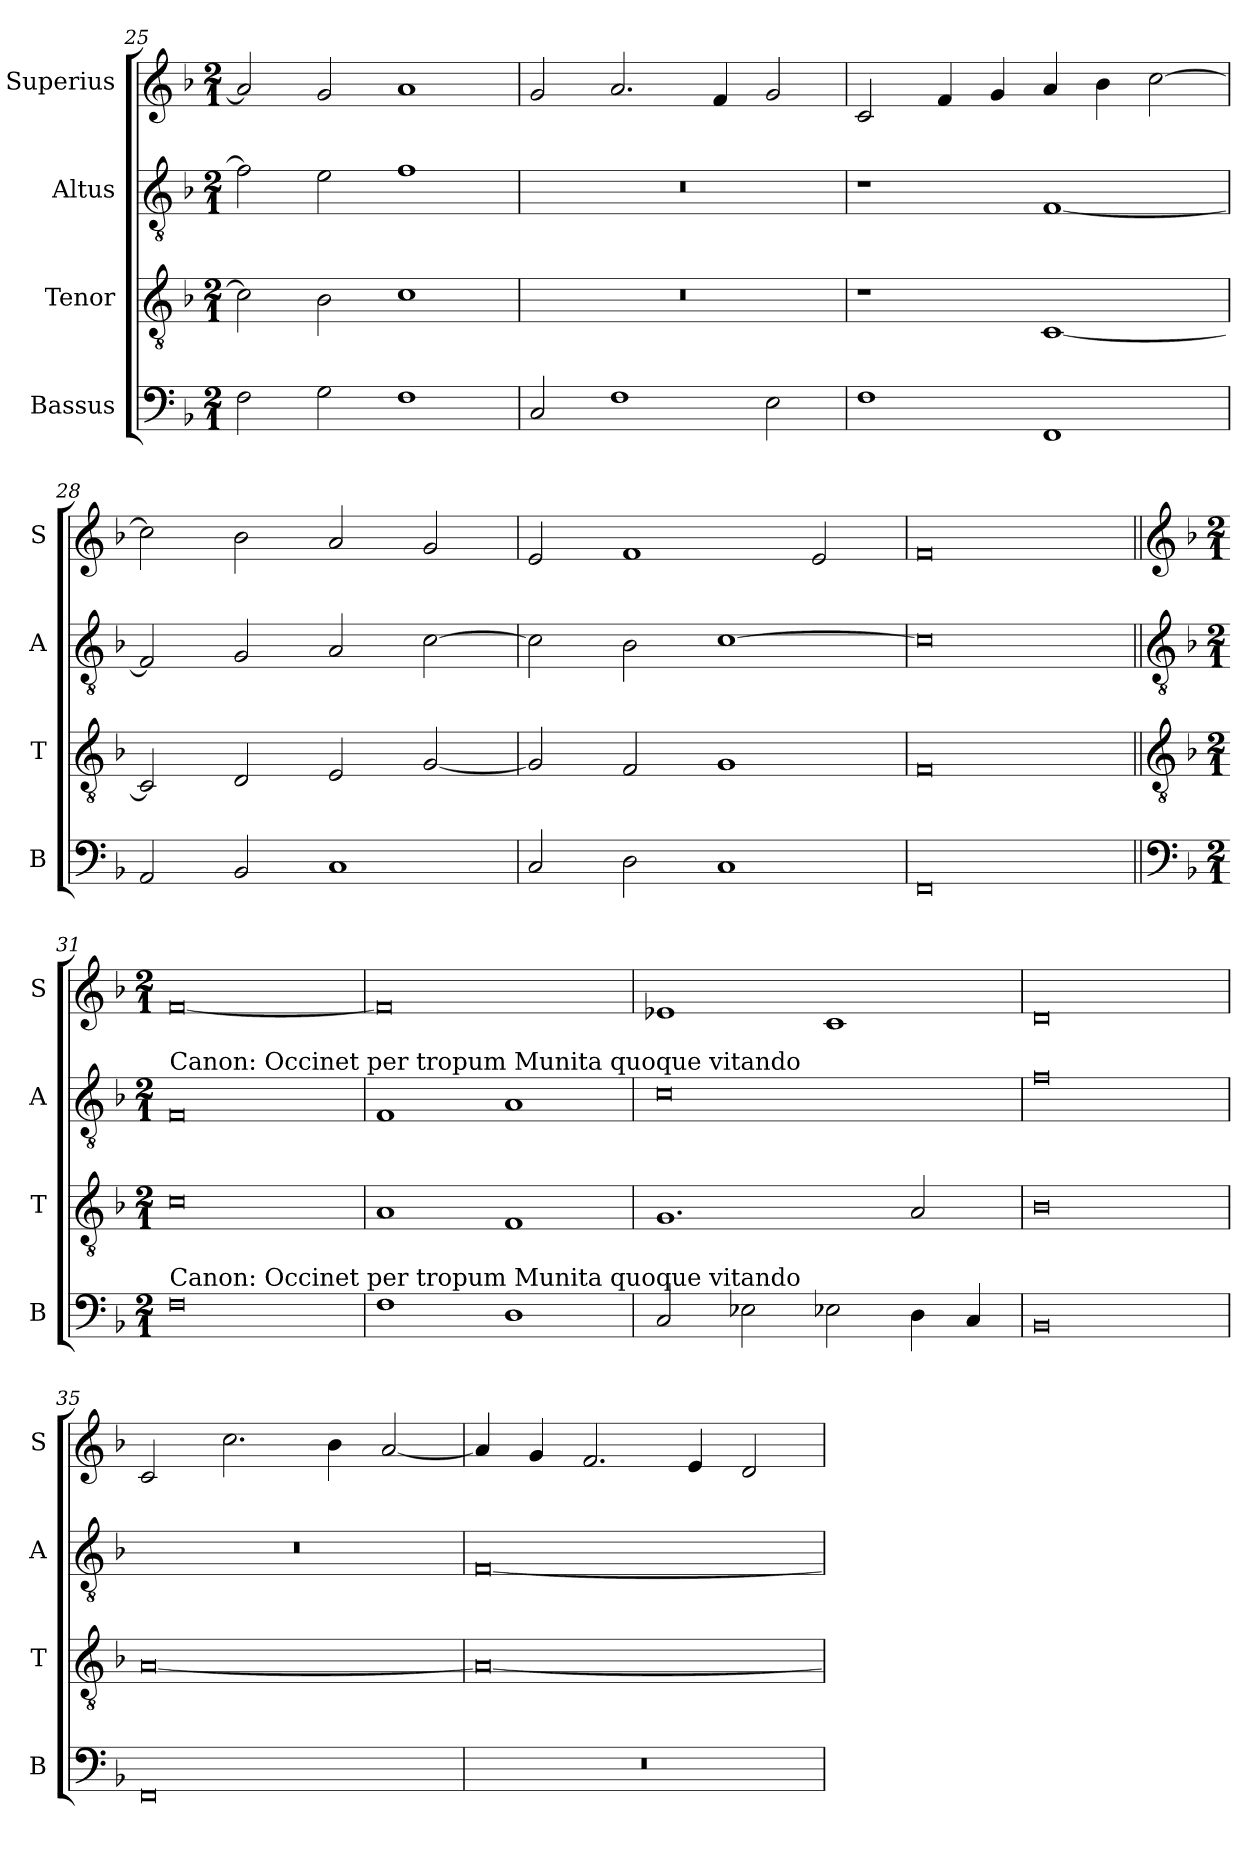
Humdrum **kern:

**kern	**kern	**kern	**kern
*part4	*part3	*part2	*part1
*staff4	*staff3	*staff2	*staff1
*I"Bassus	*I"Tenor	*I"Altus	*I"Superius
*I'B	*I'T	*I'A	*I'S
*clefF4	*clefGv2	*clefGv2	*clefG2
*k[b-]	*k[b-]	*k[b-]	*k[b-]
*M2/1	*M2/1	*M2/1	*M2/1
=25	=25	=25	=25
2F\	2c\]	2f\]	2a/]
2G\	2B-\	2e\	2g/
1F	1c	1f	1a
=26	=26	=26	=26
2C/	0r	0r	2g/
1F	.	.	2.a/
.	.	.	4f/
2E\	.	.	2g/
=27	=27	=27	=27
1F	1r	1r	2c/
.	.	.	4f/
.	.	.	4g/
1FF	[1C	[1F	4a/
.	.	.	4b-\
.	.	.	[2cc\
=28	=28	=28	=28
2AA/	2C/]	2F/]	2cc\]
2BB-/	2D/	2G/	2b-\
1C	2E/	2A/	2a/
.	[2G/	[2c\	2g/
=29	=29	=29	=29
2C/	2G/]	2c\]	2e/
2D\	2F/	2B-\	1f
1C	1G	[1c	.
.	.	.	2e/
=30	=30	=30	=30
0FF	0F	0c]	0f
!!LO:LB:g=z
=31||	=31||	=31||	=31||
*clefF4	*clefGv2	*clefGv2	*clefG2
*k[b-]	*k[b-]	*k[b-]	*k[b-]
*M2/1	*M2/1	*M2/1	*M2/1
!	!	!LO:TX:a:t=Canon&colon; Occinet per tropum Munita quoque vitando	!
!LO:TX:a:t=Canon&colon; Occinet per tropum Munita quoque vitando	!	!	!
0F	0c	0F	[0f
=32	=32	=32	=32
1F	1A	1F	0f]
1D	1F	1A	.
=33	=33	=33	=33
2C/	1.G	0c	1e-X
2E-X\	.	.	.
2E-X\	.	.	1c
4D\	2A/	.	.
4C/	.	.	.
=34	=34	=34	=34
0BB-	0B-	0f	0d
=35	=35	=35	=35
0FF	[0A	0r	2c/
.	.	.	2.cc\
.	.	.	4b-\
.	.	.	[2a/
=36	=36	=36	=36
0r	0A_	[0F	4a/]
.	.	.	4g/
.	.	.	2.f/
.	.	.	4e/
.	.	.	2d/
=	=	=	=
*-	*-	*-	*-
